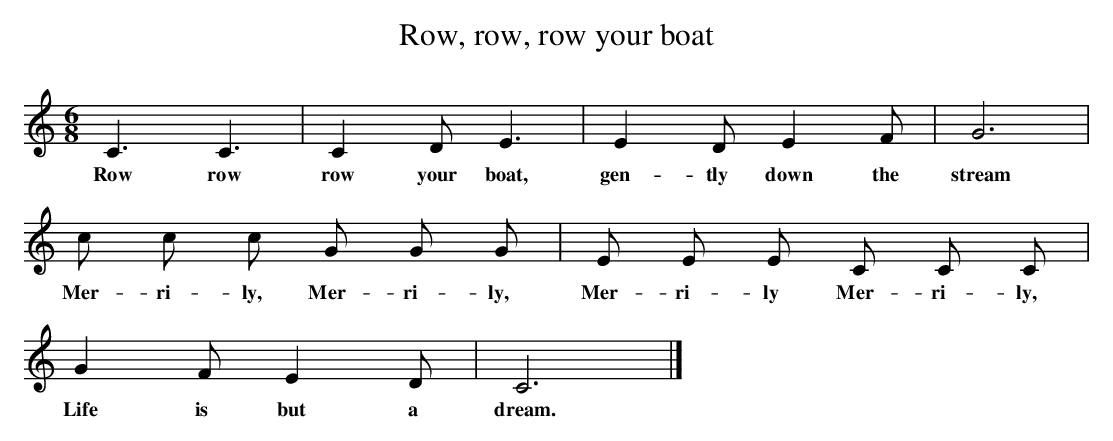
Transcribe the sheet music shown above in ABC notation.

X:1
T:Row, row, row your boat
M:6/8
L:1/8
K:C
  C3  C3  | C2  D    E3  |  E2   D   E2  F  |   G6 |
w:Row row row your boat, gen- tly down the stream
   c    c   c   G    G   G  |  E    E   E  C    C   C |
w: Mer- ri- ly, Mer- ri- ly, Mer- ri- ly Mer- ri- ly,
   G2  F E2   D | C6 |]
w:Life is but a dream.
